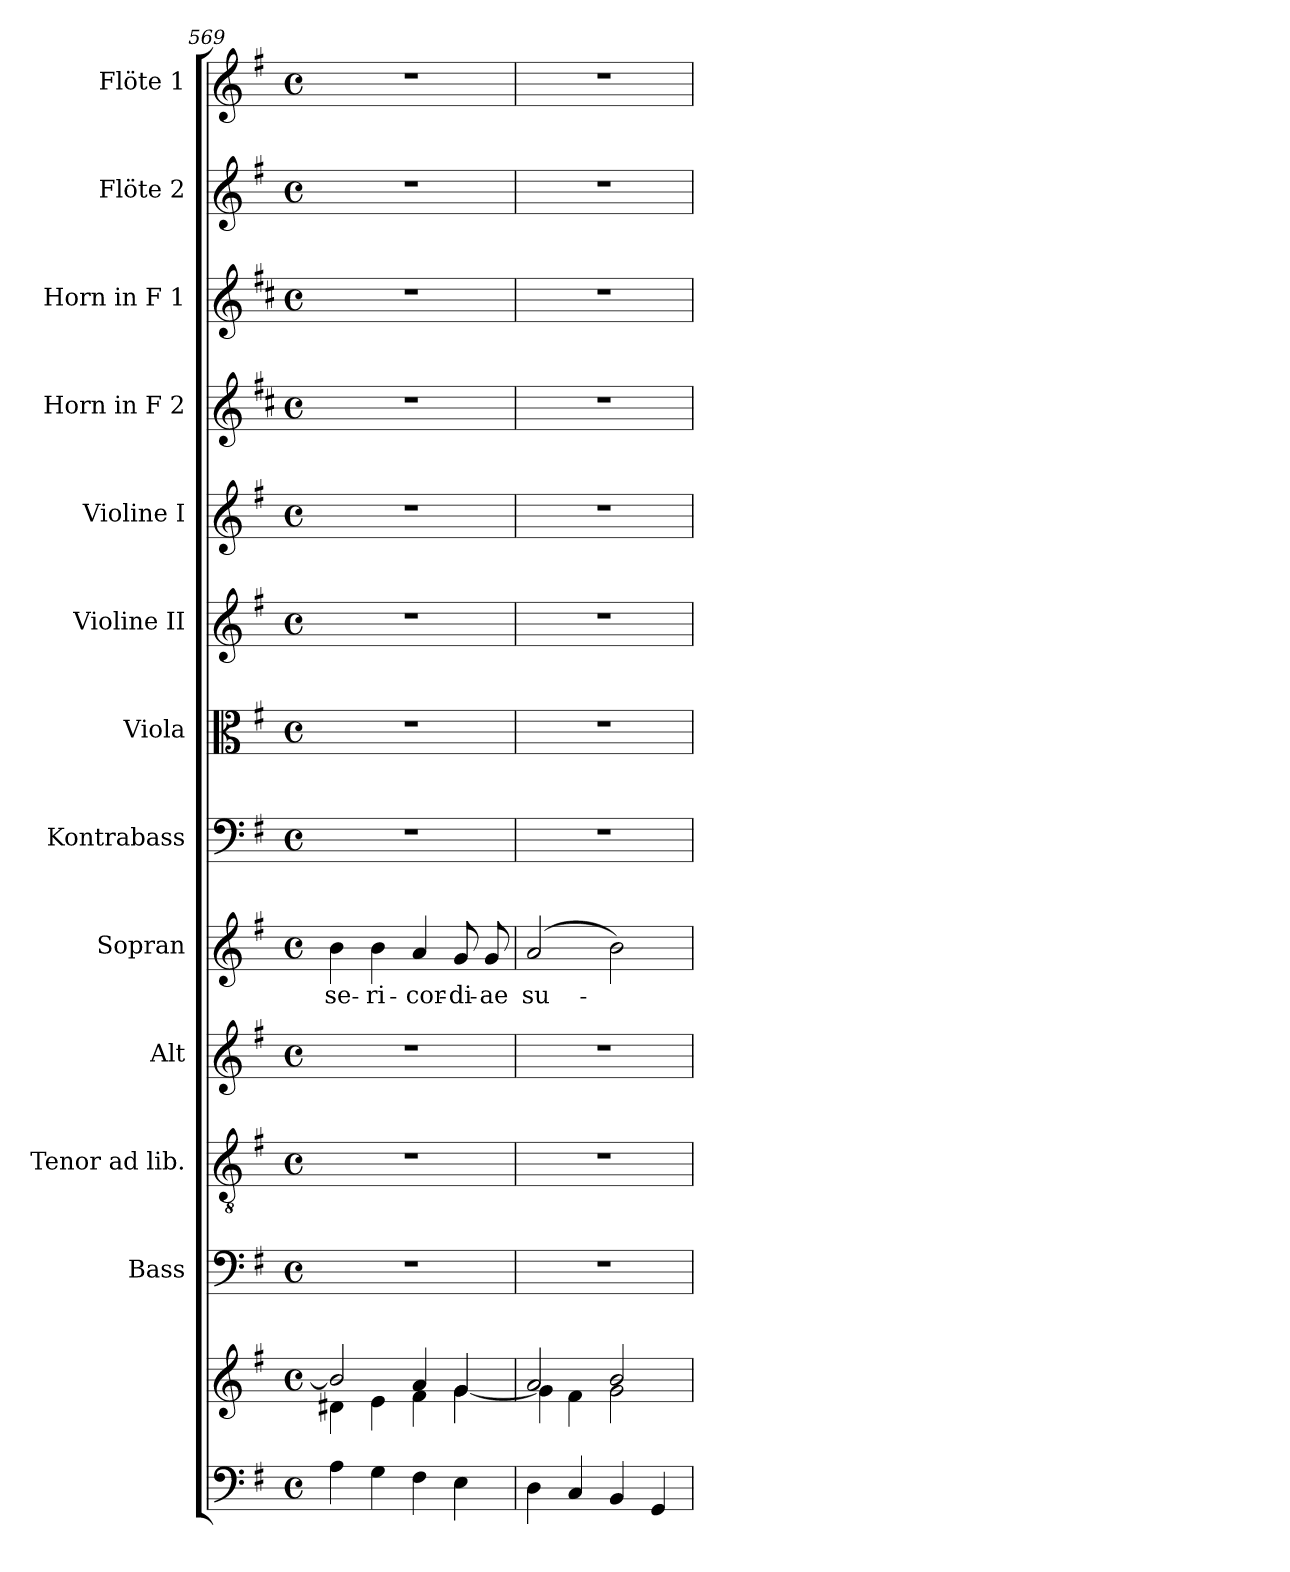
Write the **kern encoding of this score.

**kern	**kern	**kern	**kern	**kern	**kern	**text	**kern	**kern	**kern	**kern	**kern	**kern	**kern	**kern
*part13	*part13	*part12	*part11	*part10	*part9	*part9	*part8	*part7	*part6	*part5	*part4	*part3	*part2	*part1
*staff14	*staff13	*staff12	*staff11	*staff10	*staff9	*staff9	*staff8	*staff7	*staff6	*staff5	*staff4	*staff3	*staff2	*staff1
*	*	*I"Bass	*I"Tenor ad lib.	*I"Alt	*I"Sopran	*	*I"Kontrabass	*I"Viola	*I"Violine II	*I"Violine I	*I"Horn in F 2	*I"Horn in F 1	*I"Flöte 2	*I"Flöte 1
*	*	*I'B.	*I'T.	*I'A.	*I'S.	*	*I'Kb.	*I'Vla.	*I'Vl. II	*I'Vl. I	*	*	*I'Fl. 2	*I'Fl. 1
*clefF4	*clefG2	*clefF4	*clefGv2	*clefG2	*clefG2	*	*clefF4	*clefC3	*clefG2	*clefG2	*clefG2	*clefG2	*clefG2	*clefG2
*	*	*	*	*	*	*	*ITrd7c12	*	*	*	*ITrd4c7	*ITrd4c7	*	*
*k[f#]	*k[f#]	*k[f#]	*k[f#]	*k[f#]	*k[f#]	*	*k[f#]	*k[f#]	*k[f#]	*k[f#]	*k[f#]	*k[f#]	*k[f#]	*k[f#]
*G:	*G:	*G:	*G:	*G:	*G:	*	*G:	*G:	*G:	*G:	*G:	*G:	*G:	*G:
*M4/4	*M4/4	*M4/4	*M4/4	*M4/4	*M4/4	*	*M4/4	*M4/4	*M4/4	*M4/4	*M4/4	*M4/4	*M4/4	*M4/4
*met(c)	*met(c)	*met(c)	*met(c)	*met(c)	*met(c)	*	*met(c)	*met(c)	*met(c)	*met(c)	*met(c)	*met(c)	*met(c)	*met(c)
=569	=569	=569	=569	=569	=569	=569	=569	=569	=569	=569	=569	=569	=569	=569
*	*^	*	*	*	*	*	*	*	*	*	*	*	*	*
!	!	!	!	!	!	!	!LO:LY:b	!	!	!	!	!	!	!	!
4A\	2b/]	4d#X\	1r	1r	1r	4b\	-se-	1r	1r	1r	1r	1r	1r	1r	1r
!	!	!	!	!	!	!	!LO:LY:b	!	!	!	!	!	!	!	!
4G\	.	4e\	.	.	.	4b\	-ri-	.	.	.	.	.	.	.	.
!	!	!	!	!	!	!	!LO:LY:b	!	!	!	!	!	!	!	!
4F#\	4a/	4f#\	.	.	.	4a/	-cor-	.	.	.	.	.	.	.	.
!	!	!	!	!	!	!	!LO:LY:b	!	!	!	!	!	!	!	!
4E\	4g/	[<4g\	.	.	.	8g/	-di-	.	.	.	.	.	.	.	.
!	!	!	!	!	!	!	!LO:LY:b	!	!	!	!	!	!	!	!
.	.	.	.	.	.	8g/	-ae	.	.	.	.	.	.	.	.
=570	=570	=570	=570	=570	=570	=570	=570	=570	=570	=570	=570	=570	=570	=570	=570
!	!	!	!	!	!	!	!LO:LY:b	!	!	!	!	!	!	!	!
4D\	2a/	4g\]	1r	1r	1r	(2a/	su-	1r	1r	1r	1r	1r	1r	1r	1r
4C/	.	4f#\	.	.	.	.	.	.	.	.	.	.	.	.	.
4BB/	2b/	2g\	.	.	.	2b\)	.	.	.	.	.	.	.	.	.
4GG/	.	.	.	.	.	.	.	.	.	.	.	.	.	.	.
*	*v	*v	*	*	*	*	*	*	*	*	*	*	*	*	*
=	=	=	=	=	=	=	=	=	=	=	=	=	=	=
*-	*-	*-	*-	*-	*-	*-	*-	*-	*-	*-	*-	*-	*-	*-
